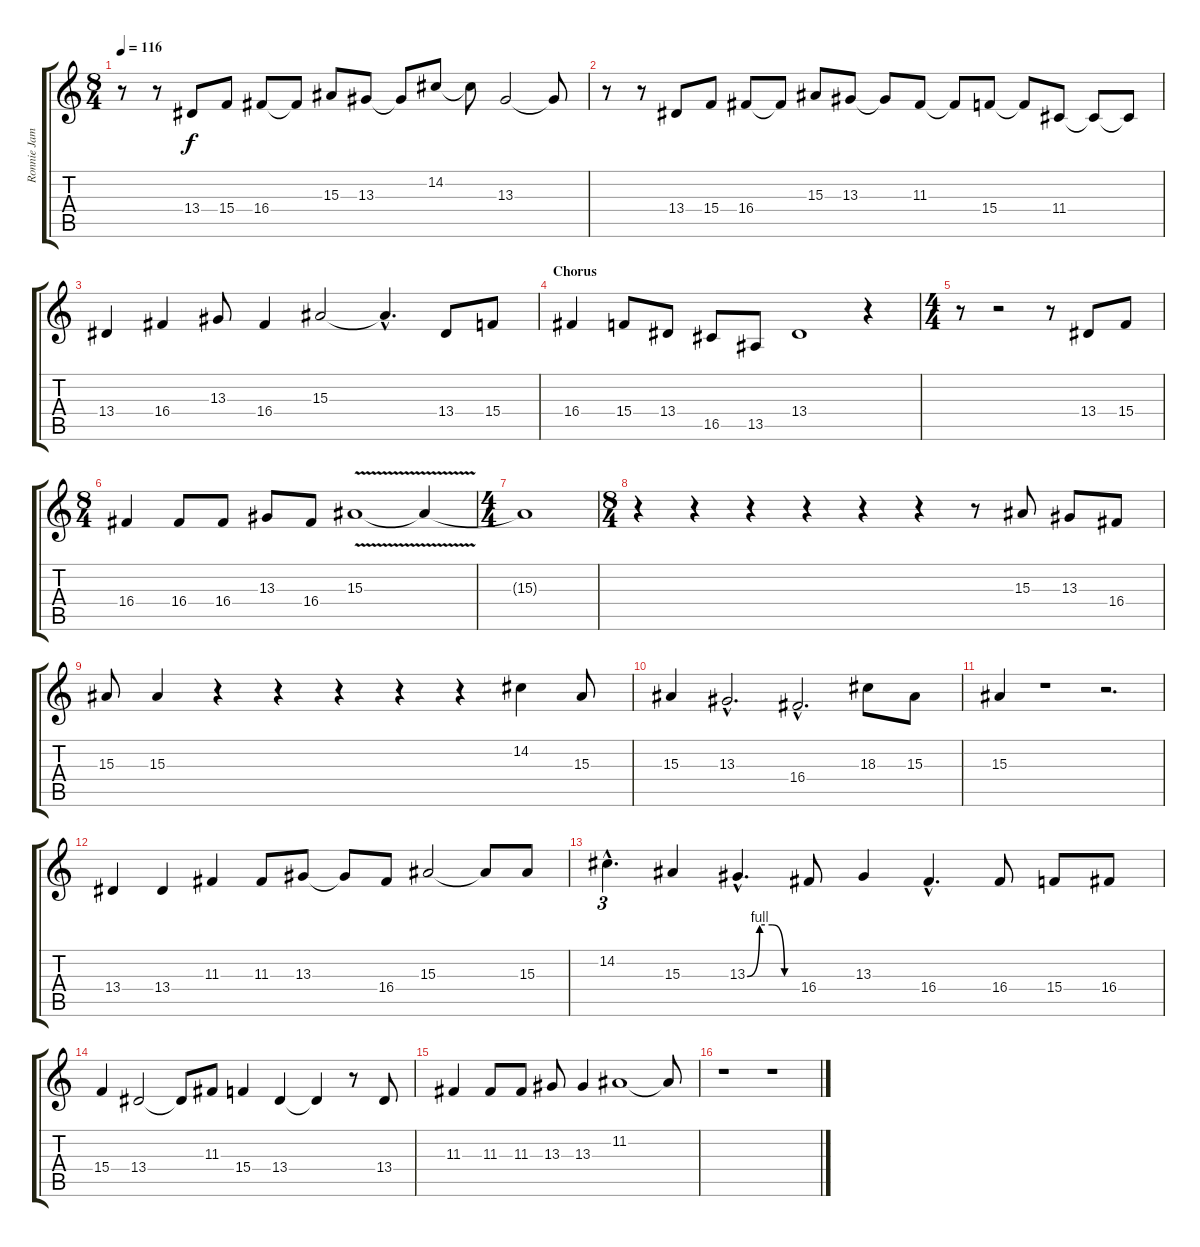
\track ("Ronnie James Dio - Vocals" "Ronnie Jam") {instrument cello}
\staff {score tabs}
\tuning (E4 B3 G3 D3 A2 E2) {hide}
\ts (8 4)
\tempo 116
\clef g2
\ks c
r.8{dy f} r.8 13.4.8 15.4.8 16.4.8 16.4{t}.8 15.3.8 13.3.8 13.3{t}.8 14.2.8 14.2{t}.8 13.3.2 13.3{t}.8 |
r.8 r.8 13.4.8 15.4.8 16.4.8 16.4{t}.8 15.3.8 13.3.8 13.3{t}.8 11.3.8 11.3{t}.8 15.4.8 15.4{t}.8 11.4.8 11.4{t}.8 11.4{t}.8 |
13.4.4 16.4.4 13.3.8 16.4.4 15.3.2 15.3{hac t}.4{d} 13.4.8 15.4.8 |
\section ("" "Chorus")
16.4.4 15.4.8 13.4.8 16.5.8 13.5.8 13.4.1 r.4 |
\ts (4 4)
r.8 r.2 r.8 13.4.8 15.4.8 |
\ts (8 4)
16.4.4 16.4.8 16.4.8 13.3.8 16.4.8 15.3{v}.1 15.3{t}.4 |
\ts (4 4)
15.3{t}.1 |
\ts (8 4)
r.4 r.4 r.4 r.4 r.4 r.4 r.8 15.3.8 13.3.8 16.4.8 |
15.3.8 15.3.4 r.4 r.4 r.4 r.4 r.4 14.2.4 15.3.8 |
15.3.4 13.3{hac}.2{d} 16.4{hac}.2{d} 18.3.8 15.3.8 |
15.3.4 r.1 r.2{d} |
13.4.4 13.4.4 11.3.4 11.3.8 13.3.8 13.3{t}.8 16.4.8 15.3.2 15.3{t}.8 15.3.8 |
14.2{hac}.4{d tu (3 2)} 15.3.4 13.3{be (custom 0 0 15 4 30 4 45 0 60 0) hac}.4{d} 16.4.8 13.3.4 16.4{hac}.4{d} 16.4.8 15.4.8 16.4.8 |
15.4.4 13.4.2 13.4{t}.8 11.3.8 15.4.4 13.4.4 13.4{t}.4 r.8 13.4.8 |
11.3.4 11.3.8 11.3.8 13.3.8 13.3.4 11.2.1 11.2{t}.8 |
r.1 r.1
